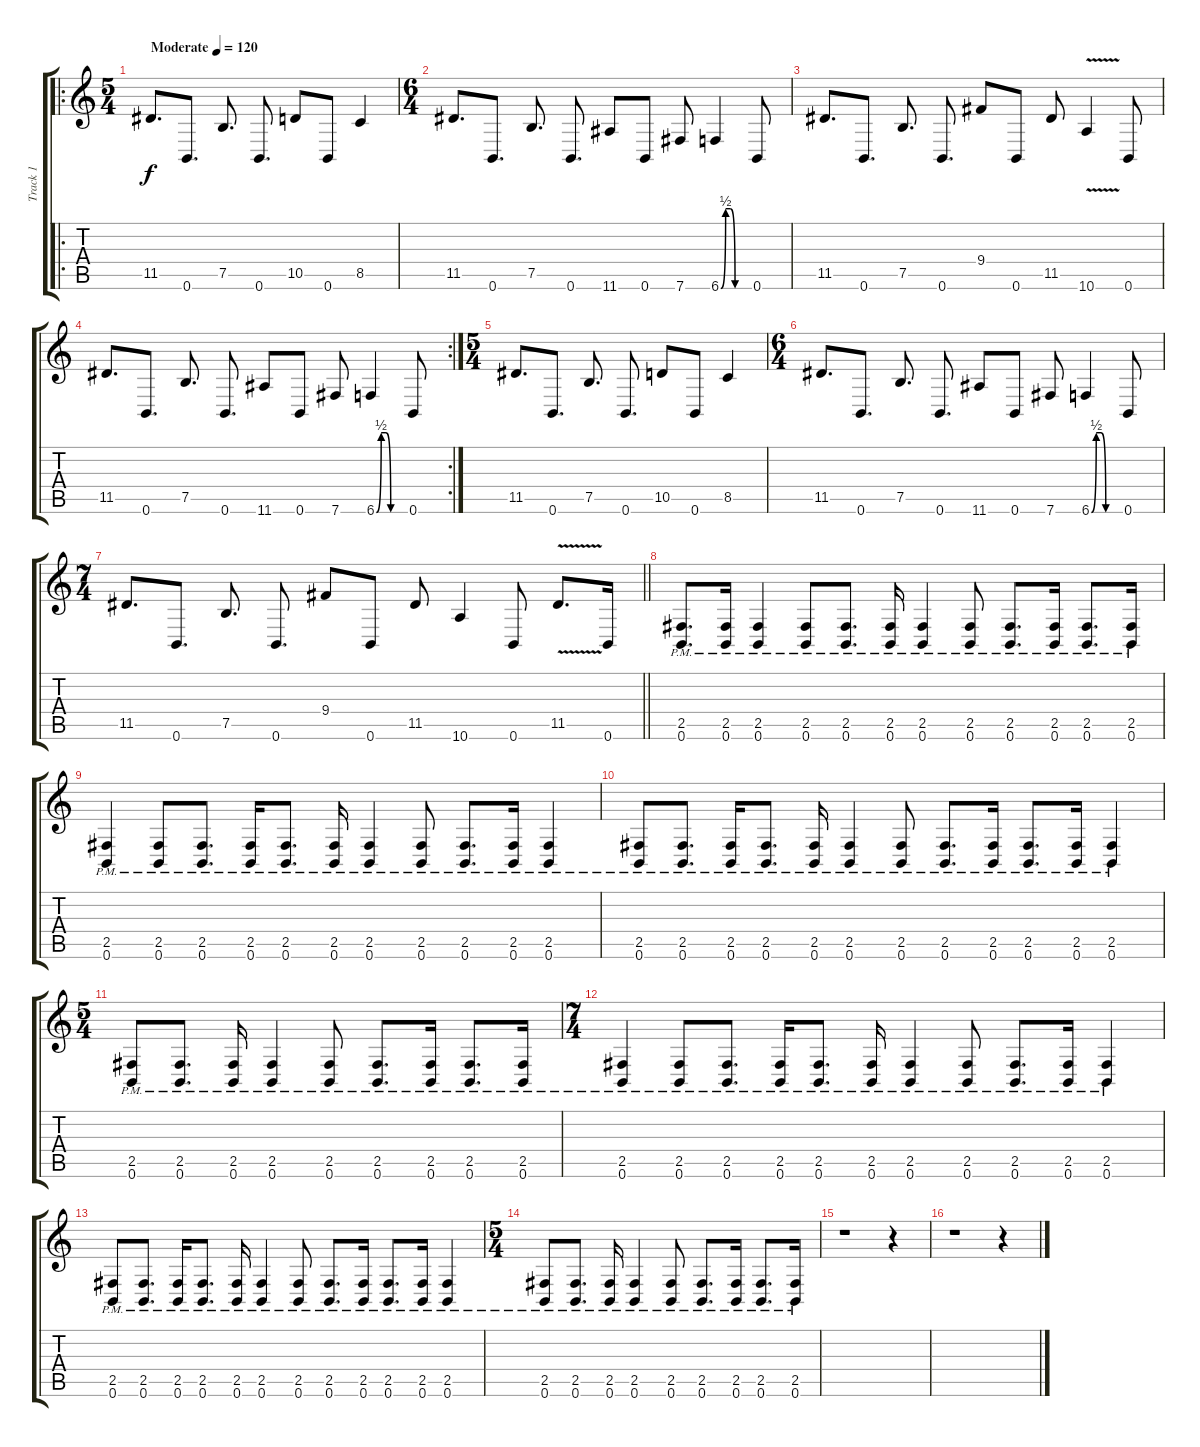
\track ("Track 1" "Track 1") {instrument distortionguitar}
\staff {score tabs}
\tuning (B3 Gb3 D3 A2 E2 B1) {hide}
\ro
\ts (5 4)
\tempo (120 "Moderate")
\clef g2
\ks c
11.5.8{d dy f instrument distortionguitar} 0.6.8{d} 7.5.8{d} 0.6.8{d} 10.5.8 0.6.8 8.5.4 |
\ts (6 4)
11.5.8{d} 0.6.8{d} 7.5.8{d} 0.6.8{d} 11.6.8 0.6.8 7.6.8 6.6{be (custom 0 0 10 2 20 2 30 0 60 0)}.4 0.6.8 |
11.5.8{d} 0.6.8{d} 7.5.8{d} 0.6.8{d} 9.4.8 0.6.8 11.5.8 10.6{v}.4 0.6.8 |
\rc 2
11.5.8{d} 0.6.8{d} 7.5.8{d} 0.6.8{d} 11.6.8 0.6.8 7.6.8 6.6{be (custom 0 0 10 2 20 2 30 0 60 0)}.4 0.6.8 |
\ts (5 4)
11.5.8{d} 0.6.8{d} 7.5.8{d} 0.6.8{d} 10.5.8 0.6.8 8.5.4 |
\ts (6 4)
11.5.8{d} 0.6.8{d} 7.5.8{d} 0.6.8{d} 11.6.8 0.6.8 7.6.8 6.6{be (custom 0 0 10 2 20 2 30 0 60 0)}.4 0.6.8 |
\ts (7 4)
\barLineRight lightlight
11.5.8{d} 0.6.8{d} 7.5.8{d} 0.6.8{d} 9.4.8 0.6.8 11.5.8 10.6.4 0.6.8 11.5{v}.8{d} 0.6.16 |
(2.5{pm} 0.6{pm}).8{d} (2.5{pm} 0.6{pm}).16 (2.5{pm} 0.6{pm}).4 (2.5{pm} 0.6{pm}).8 (2.5{pm} 0.6{pm}).8{d} (2.5{pm} 0.6{pm}).16 (2.5{pm} 0.6{pm}).4 (2.5{pm} 0.6{pm}).8 (2.5{pm} 0.6{pm}).8{d} (2.5{pm} 0.6{pm}).16 (2.5{pm} 0.6{pm}).8{d} (2.5{pm} 0.6{pm}).16 |
(2.5{pm} 0.6{pm}).4 (2.5{pm} 0.6{pm}).8 (2.5{pm} 0.6{pm}).8{d} (2.5{pm} 0.6{pm}).16 (2.5{pm} 0.6{pm}).8{d} (2.5{pm} 0.6{pm}).16 (2.5{pm} 0.6{pm}).4 (2.5{pm} 0.6{pm}).8 (2.5{pm} 0.6{pm}).8{d} (2.5{pm} 0.6{pm}).16 (2.5{pm} 0.6{pm}).4 |
(2.5{pm} 0.6{pm}).8 (2.5{pm} 0.6{pm}).8{d} (2.5{pm} 0.6{pm}).16 (2.5{pm} 0.6{pm}).8{d} (2.5{pm} 0.6{pm}).16 (2.5{pm} 0.6{pm}).4 (2.5{pm} 0.6{pm}).8 (2.5{pm} 0.6{pm}).8{d} (2.5{pm} 0.6{pm}).16 (2.5{pm} 0.6{pm}).8{d} (2.5{pm} 0.6{pm}).16 (2.5{pm} 0.6{pm}).4 |
\ts (5 4)
(2.5{pm} 0.6{pm}).8 (2.5{pm} 0.6{pm}).8{d} (2.5{pm} 0.6{pm}).16 (2.5{pm} 0.6{pm}).4 (2.5{pm} 0.6{pm}).8 (2.5{pm} 0.6{pm}).8{d} (2.5{pm} 0.6{pm}).16 (2.5{pm} 0.6{pm}).8{d} (2.5{pm} 0.6{pm}).16 |
\ts (7 4)
(2.5{pm} 0.6{pm}).4 (2.5{pm} 0.6{pm}).8 (2.5{pm} 0.6{pm}).8{d} (2.5{pm} 0.6{pm}).16 (2.5{pm} 0.6{pm}).8{d} (2.5{pm} 0.6{pm}).16 (2.5{pm} 0.6{pm}).4 (2.5{pm} 0.6{pm}).8 (2.5{pm} 0.6{pm}).8{d} (2.5{pm} 0.6{pm}).16 (2.5{pm} 0.6{pm}).4 |
(2.5{pm} 0.6{pm}).8 (2.5{pm} 0.6{pm}).8{d} (2.5{pm} 0.6{pm}).16 (2.5{pm} 0.6{pm}).8{d} (2.5{pm} 0.6{pm}).16 (2.5{pm} 0.6{pm}).4 (2.5{pm} 0.6{pm}).8 (2.5{pm} 0.6{pm}).8{d} (2.5{pm} 0.6{pm}).16 (2.5{pm} 0.6{pm}).8{d} (2.5{pm} 0.6{pm}).16 (2.5{pm} 0.6{pm}).4 |
\ts (5 4)
(2.5{pm} 0.6{pm}).8 (2.5{pm} 0.6{pm}).8{d} (2.5{pm} 0.6{pm}).16 (2.5{pm} 0.6{pm}).4 (2.5{pm} 0.6{pm}).8 (2.5{pm} 0.6{pm}).8{d} (2.5{pm} 0.6{pm}).16 (2.5{pm} 0.6{pm}).8{d} (2.5{pm} 0.6{pm}).16 |
r.1 r.4 |
r.1 r.4
